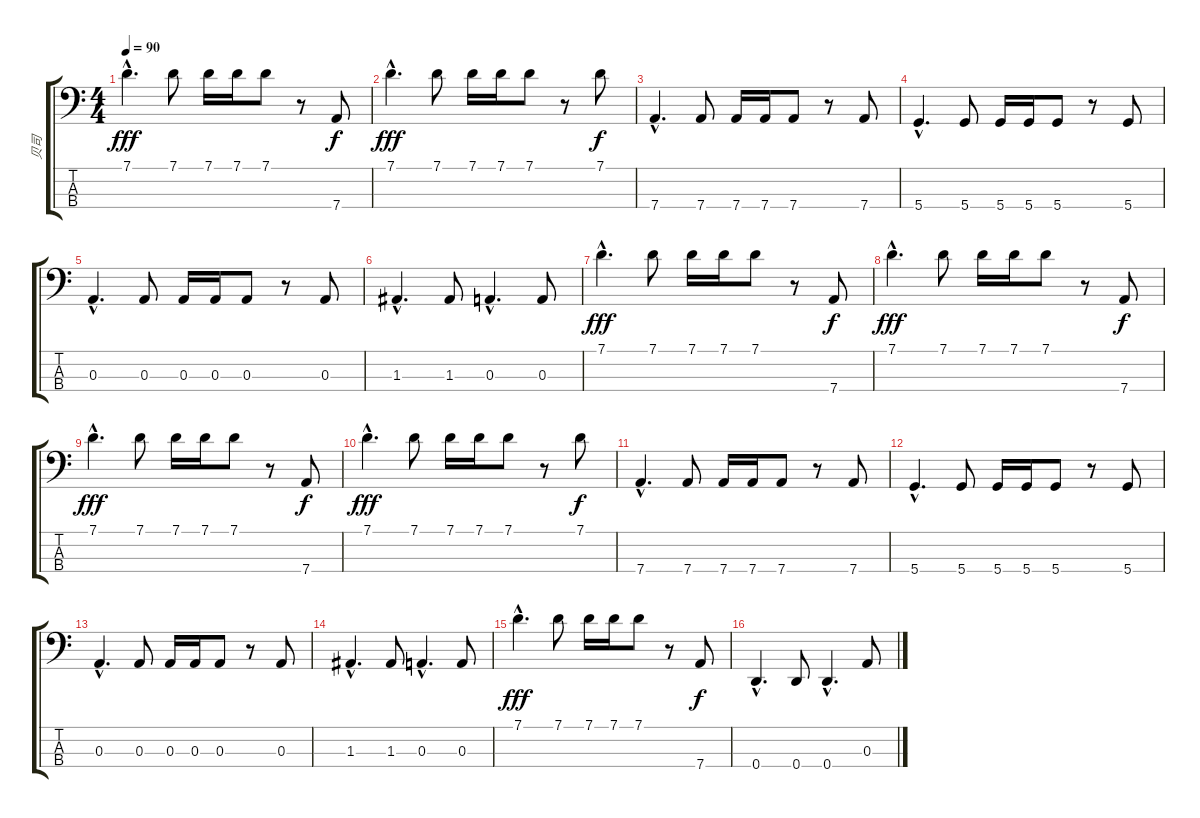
\track ("贝司" "贝司") {instrument electricbasspick}
\staff {score tabs}
\tuning (G2 D2 A1 D1) {hide}
\ts (4 4)
\tempo 90
\clef f4
\ks c
7.1{hac}.4{d dy fff} 7.1.8 7.1.16 7.1.16 7.1.8 r.8 7.4.8{dy f} |
7.1{hac}.4{d dy fff} 7.1.8 7.1.16 7.1.16 7.1.8 r.8 7.1.8{dy f} |
7.4{hac}.4{d} 7.4.8 7.4.16 7.4.16 7.4.8 r.8 7.4.8 |
5.4{hac}.4{d} 5.4.8 5.4.16 5.4.16 5.4.8 r.8 5.4.8 |
0.3{hac}.4{d} 0.3.8 0.3.16 0.3.16 0.3.8 r.8 0.3.8 |
1.3{hac}.4{d} 1.3.8 0.3{hac}.4{d} 0.3.8 |
7.1{hac}.4{d dy fff} 7.1.8 7.1.16 7.1.16 7.1.8 r.8 7.4.8{dy f} |
7.1{hac}.4{d dy fff} 7.1.8 7.1.16 7.1.16 7.1.8 r.8 7.4.8{dy f} |
7.1{hac}.4{d dy fff} 7.1.8 7.1.16 7.1.16 7.1.8 r.8 7.4.8{dy f} |
7.1{hac}.4{d dy fff} 7.1.8 7.1.16 7.1.16 7.1.8 r.8 7.1.8{dy f} |
7.4{hac}.4{d} 7.4.8 7.4.16 7.4.16 7.4.8 r.8 7.4.8 |
5.4{hac}.4{d} 5.4.8 5.4.16 5.4.16 5.4.8 r.8 5.4.8 |
0.3{hac}.4{d} 0.3.8 0.3.16 0.3.16 0.3.8 r.8 0.3.8 |
1.3{hac}.4{d} 1.3.8 0.3{hac}.4{d} 0.3.8 |
7.1{hac}.4{d dy fff} 7.1.8 7.1.16 7.1.16 7.1.8 r.8 7.4.8{dy f} |
0.4{hac}.4{d} 0.4.8 0.4{hac}.4{d} 0.3.8
